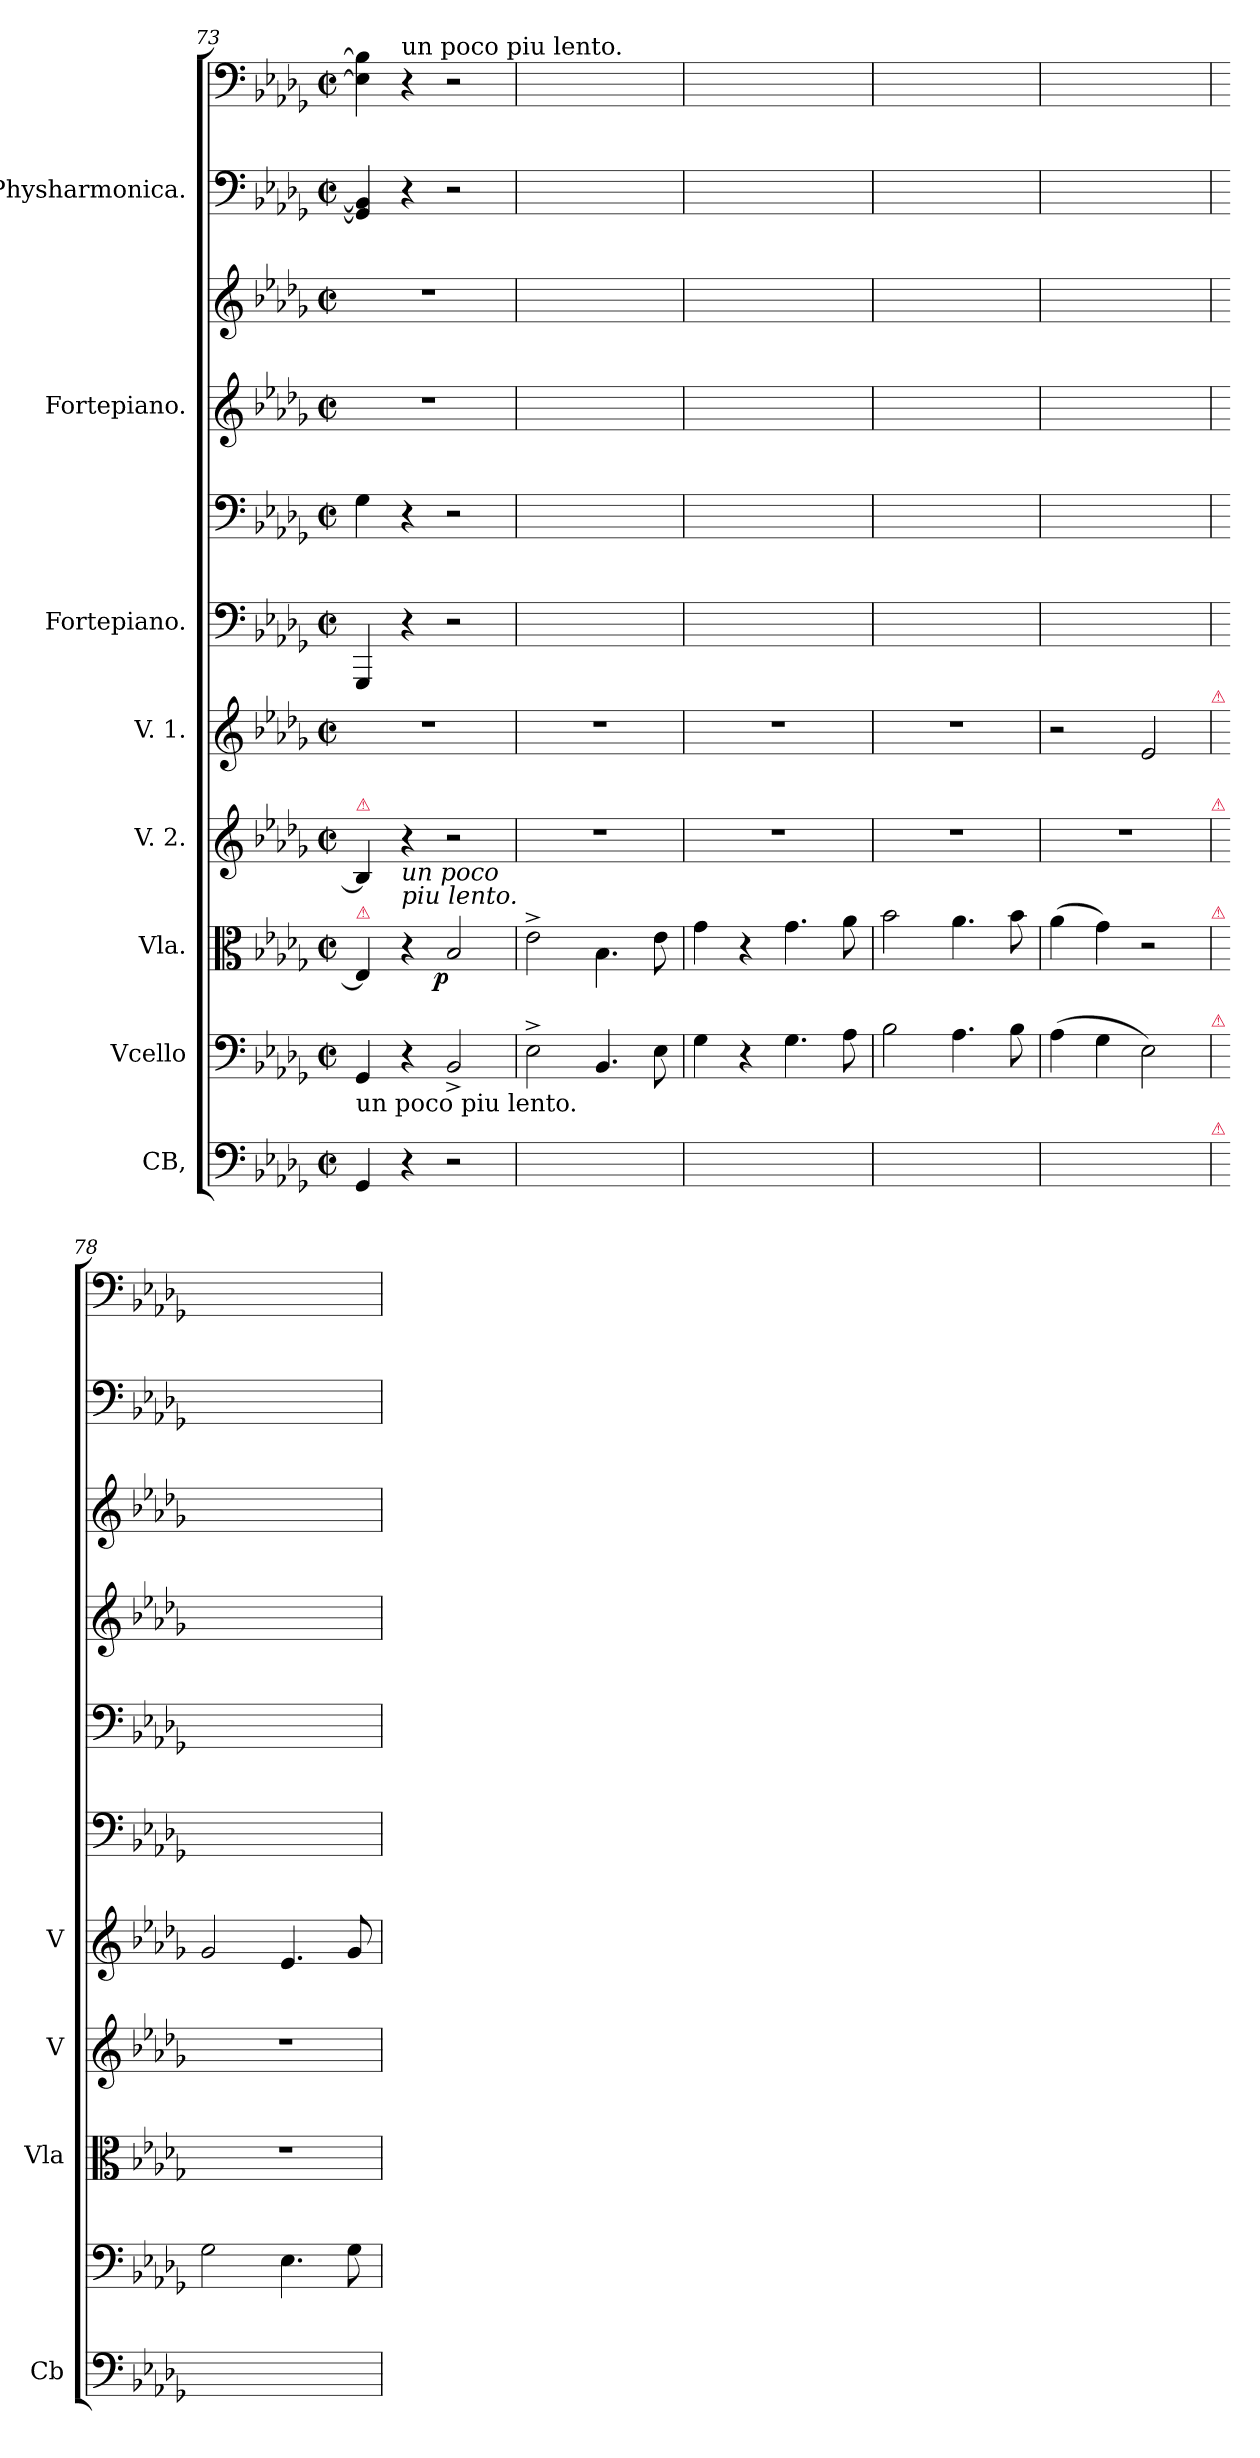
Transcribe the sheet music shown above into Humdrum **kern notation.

**kern	**kern	**kern	**dynam	**kern	**kern	**kern	**kern	**kern	**kern	**kern	**kern
*part8	*part7	*part6	*part6	*part5	*part4	*part3	*part3	*part2	*part2	*part1	*part1
*staff11	*staff10	*staff9	*staff9	*staff8	*staff7	*staff6	*staff5	*staff4	*staff3	*staff2	*staff1
*I"CB,	*I"Vcello	*I"Vla.	*	*I"V. 2.	*I"V. 1.	*I"Fortepiano.	*	*I"Fortepiano.	*	*I"Physharmonica.	*
*I'Cb	*	*I'Vla	*	*I'V	*I'V	*	*	*	*	*	*
*clefF4	*clefF4	*clefC3	*	*clefG2	*clefG2	*clefF4	*clefF4	*clefG2	*clefG2	*clefF4	*clefF4
*k[b-e-a-d-g-]	*k[b-e-a-d-g-]	*k[b-e-a-d-g-]	*	*k[b-e-a-d-g-]	*k[b-e-a-d-g-]	*k[b-e-a-d-g-]	*k[b-e-a-d-g-]	*k[b-e-a-d-g-]	*k[b-e-a-d-g-]	*k[b-e-a-d-g-]	*k[b-e-a-d-g-]
*M2/2	*M2/2	*M2/2	*	*M2/2	*M2/2	*M2/2	*M2/2	*M2/2	*M2/2	*M2/2	*M2/2
*met(c|)	*met(c|)	*met(c|)	*	*met(c|)	*met(c|)	*met(c|)	*met(c|)	*met(c|)	*met(c|)	*met(c|)	*met(c|)
=73	=73	=73	=73	=73	=73	=73	=73	=73	=73	=73	=73
!	!	!	!	!LO:TX:a:color=crimson:t=⚠	!	!	!	!	!	!	!
!	!	!LO:TX:a:color=crimson:t=⚠	!	!	!	!	!	!	!	!	!
!	!LO:TX:b:t=un poco piu lento.	!	!	!	!	!	!	!	!	!	!
4GG-/	4GG-/	4E-/]	.	4B-/]	1r	4GGG-/	4G-\	1r	1r	4GG-]/ 4BB-]/	4E-]\ 4B-]\
!	!	!	!	!	!	!	!	!	!	!	!LO:TX:a:t=un poco piu lento.
!	!	!	!	!LO:TX:b:i:t=un poco\npiu lento.	!	!	!	!	!	!	!
4r	4r	4r	.	4r	.	4r	4r	.	.	4r	4r
!	!	!	!LO:DY:rj	!	!	!	!	!	!	!	!
2r	2BB-^/	2B-/	p	2r	.	2r	2r	.	.	2r	2r
=74	=74	=74	=74	=74	=74	=74	=74	=74	=74	=74	=74
1ryy	2E-^\	2e-^\	.	1r	1r	1ryy	1ryy	1ryy	1ryy	1ryy	1ryy
.	4.BB-/	4.B-\	.	.	.	.	.	.	.	.	.
.	8E-\	8e-\	.	.	.	.	.	.	.	.	.
=75	=75	=75	=75	=75	=75	=75	=75	=75	=75	=75	=75
1ryy	4G-\	4g-\	.	1r	1r	1ryy	1ryy	1ryy	1ryy	1ryy	1ryy
.	4r	4r	.	.	.	.	.	.	.	.	.
.	4.G-\	4.g-\	.	.	.	.	.	.	.	.	.
.	8A-\	8a-\	.	.	.	.	.	.	.	.	.
=76	=76	=76	=76	=76	=76	=76	=76	=76	=76	=76	=76
1ryy	2B-\	2b-\	.	1r	1r	1ryy	1ryy	1ryy	1ryy	1ryy	1ryy
.	4.A-\	4.a-\	.	.	.	.	.	.	.	.	.
.	8B-\	8b-\	.	.	.	.	.	.	.	.	.
=77	=77	=77	=77	=77	=77	=77	=77	=77	=77	=77	=77
1ryy	(4A-\	(4a-\	.	1r	2r	1ryy	1ryy	1ryy	1ryy	1ryy	1ryy
.	4G-\	4g-\)	.	.	.	.	.	.	.	.	.
.	2E-\)	2r	.	.	2e-/	.	.	.	.	.	.
!	!	!	!	!	!LO:TX:a:color=crimson:t=⚠	!	!	!	!	!	!
!	!	!	!	!LO:TX:a:color=crimson:t=⚠	!	!	!	!	!	!	!
!	!	!LO:TX:a:color=crimson:t=⚠	!	!	!	!	!	!	!	!	!
!	!LO:TX:a:color=crimson:t=⚠	!	!	!	!	!	!	!	!	!	!
!LO:TX:a:color=crimson:t=⚠	!	!	!	!	!	!	!	!	!	!	!
=78	=78	=78	=78	=78	=78	=78	=78	=78	=78	=78	=78
1ryy	2G-\	1r	.	1r	2g-/	1ryy	1ryy	1ryy	1ryy	1ryy	1ryy
.	4.E-\	.	.	.	4.e-/	.	.	.	.	.	.
.	8G-\	.	.	.	8g-/	.	.	.	.	.	.
=	=	=	=	=	=	=	=	=	=	=	=
*-	*-	*-	*-	*-	*-	*-	*-	*-	*-	*-	*-
